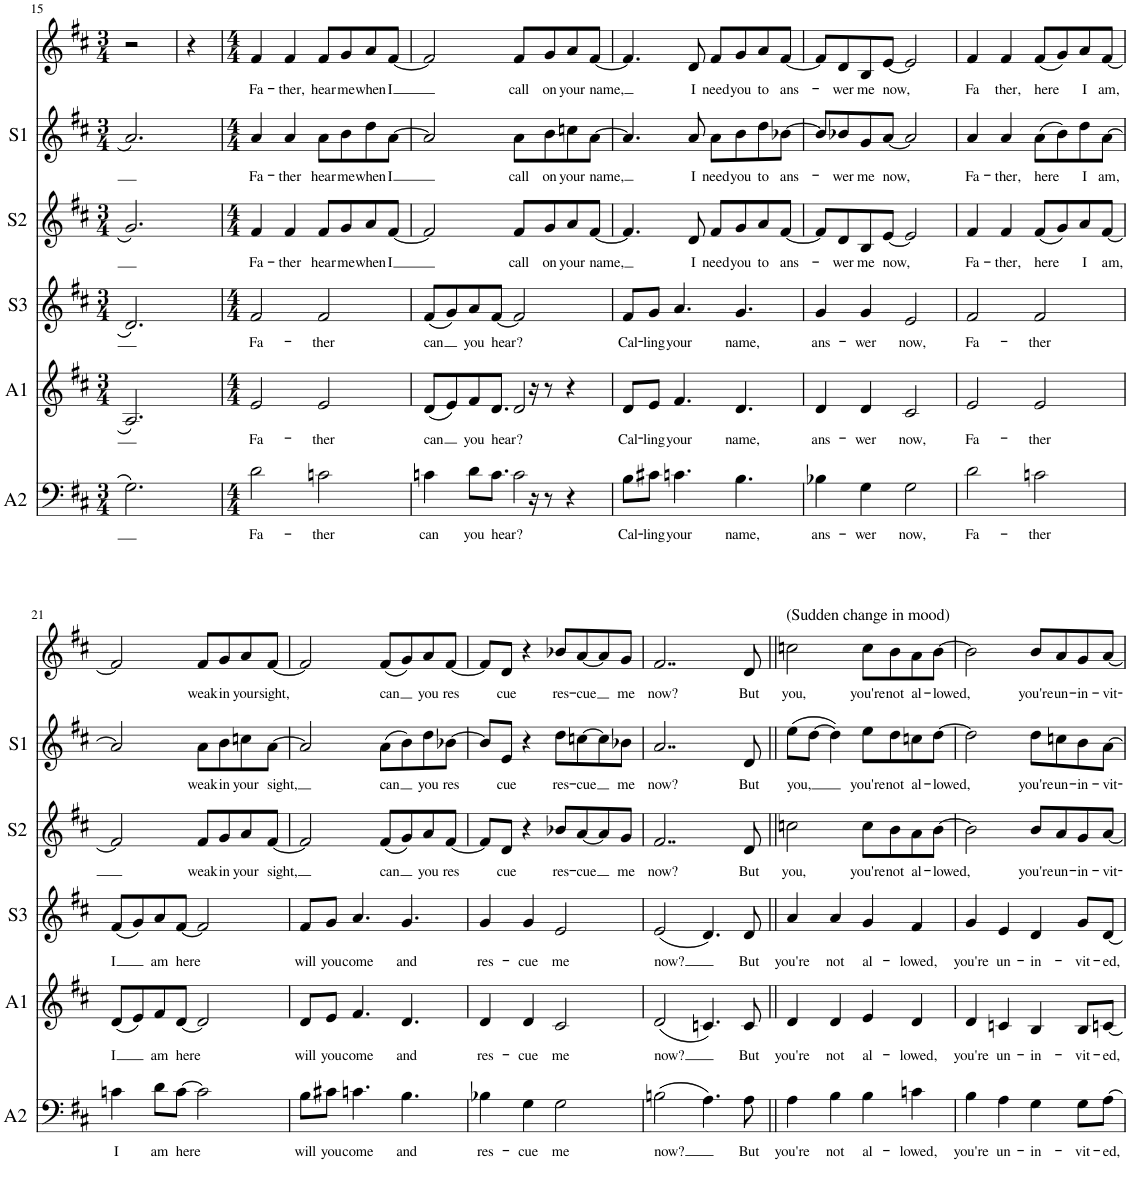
**kern	**text	**kern	**text	**kern	**text	**kern	**text	**kern	**text	**kern	**text
*part6	*part6	*part5	*part5	*part4	*part4	*part3	*part3	*part2	*part2	*part1	*part1
*staff6	*staff6	*staff5	*staff5	*staff4	*staff4	*staff3	*staff3	*staff2	*staff2	*staff1	*staff1
*I"Alto 2	*	*I"Alto 1	*	*I"Soprano 3	*	*I"Soprano 2	*	*I"Soprano 1	*	*I"Solo	*
*I'A2	*	*I'A1	*	*I'S3	*	*I'S2	*	*I'S1	*	*	*
!!LO:PB:g=z
*clefF4	*	*clefG2	*	*clefG2	*	*clefG2	*	*clefG2	*	*clefG2	*
*k[f#c#]	*	*k[f#c#]	*	*k[f#c#]	*	*k[f#c#]	*	*k[f#c#]	*	*k[f#c#]	*
*M3/4	*	*M3/4	*	*M3/4	*	*M3/4	*	*M3/4	*	*M3/4	*
=15	=15	=15	=15	=15	=15	=15	=15	=15	=15	=15	=15
2.G\	.	2.A/	.	2.d/	.	2.g/	.	2.a/	.	2r	.
.	.	.	.	.	.	.	.	.	.	4r	.
=16	=16	=16	=16	=16	=16	=16	=16	=16	=16	=16	=16
*M4/4	*	*M4/4	*	*M4/4	*	*M4/4	*	*M4/4	*	*M4/4	*
!	!LO:LY:b	!	!LO:LY:b	!	!LO:LY:b	!	!LO:LY:b	!	!LO:LY:b	!	!LO:LY:b
2d\	Fa-	2e/	Fa-	2f#/	Fa-	4f#/	Fa-	4a/	Fa-	4f#/	Fa-
!	!	!	!	!	!	!	!LO:LY:b	!	!LO:LY:b	!	!LO:LY:b
.	.	.	.	.	.	4f#/	ther	4a/	ther	4f#/	-ther,
!	!LO:LY:b	!	!LO:LY:b	!	!LO:LY:b	!	!LO:LY:b	!	!LO:LY:b	!	!LO:LY:b
2cn\	ther	2e/	ther	2f#/	ther	8f#/L	hear	8a\L	hear	8f#/L	hear
!	!	!	!	!	!	!	!LO:LY:b	!	!LO:LY:b	!	!LO:LY:b
.	.	.	.	.	.	8g/	me	8b\	me	8g/	me
!	!	!	!	!	!	!	!LO:LY:b	!	!LO:LY:b	!	!LO:LY:b
.	.	.	.	.	.	8a/	when	8dd\	when	8a/	when
!	!	!	!	!	!	!	!LO:LY:b	!	!LO:LY:b	!	!LO:LY:b
.	.	.	.	.	.	[8f#/J	I	[8a\J	I	[8f#/J	I
=17	=17	=17	=17	=17	=17	=17	=17	=17	=17	=17	=17
!	!LO:LY:b	!	!LO:LY:b	!	!LO:LY:b	!	!	!	!	!	!
4cn\	can	(8d/L	can	(8f#/L	can	2f#/]	.	2a/]	.	2f#/]	.
.	.	8e/)	.	8g/)	.	.	.	.	.	.	.
!	!LO:LY:b	!	!LO:LY:b	!	!LO:LY:b	!	!	!	!	!	!
8d\L	you	8f#/	you	8a/	you	.	.	.	.	.	.
!	!LO:LY:b	!	!LO:LY:b	!	!LO:LY:b	!	!	!	!	!	!
8.c\J	hear?	8.d/J	hear?	[8f#/J	hear?	.	.	.	.	.	.
!	!	!	!	!	!	!	!LO:LY:b	!	!LO:LY:b	!	!LO:LY:b
.	.	.	.	2f#/]	.	8f#/L	call	8a\L	call	8f#/L	call
2c\	.	2d/	.	.	.	.	.	.	.	.	.
!	!	!	!	!	!	!	!LO:LY:b	!	!LO:LY:b	!	!LO:LY:b
.	.	.	.	.	.	8g/	on	8b\	on	8g/	on
!	!	!	!	!	!	!	!LO:LY:b	!	!LO:LY:b	!	!LO:LY:b
.	.	.	.	.	.	8a/	your	8ccn\	your	8a/	your
!	!	!	!	!	!	!	!LO:LY:b	!	!LO:LY:b	!	!LO:LY:b
.	.	.	.	.	.	[8f#/J	name,	[8a\J	name,	[8f#/J	name,
.	.	.	.	2ryy	.	2ryy	.	2ryy	.	2ryy	.
16r	.	16r	.	.	.	.	.	.	.	.	.
8r	.	8r	.	.	.	.	.	.	.	.	.
4r	.	4r	.	.	.	.	.	.	.	.	.
=18	=18	=18	=18	=18	=18	=18	=18	=18	=18	=18	=18
!	!LO:LY:b	!	!LO:LY:b	!	!LO:LY:b	!	!	!	!	!	!
8B\L	Cal-	8d/L	Cal-	8f#/L	Cal-	4.f#/]	.	4.a/]	.	4.f#/]	.
!	!LO:LY:b	!	!LO:LY:b	!	!LO:LY:b	!	!	!	!	!	!
8c#X\J	-ling	8e/J	-ling	8g/J	-ling	.	.	.	.	.	.
!	!LO:LY:b	!	!LO:LY:b	!	!LO:LY:b	!	!	!	!	!	!
4.cn\	your	4.f#/	your	4.a/	your	.	.	.	.	.	.
!	!	!	!	!	!	!	!LO:LY:b	!	!LO:LY:b	!	!LO:LY:b
.	.	.	.	.	.	8d/	I	8a/	I	8d/	I
!	!	!	!	!	!	!	!LO:LY:b	!	!LO:LY:b	!	!LO:LY:b
.	.	.	.	.	.	8f#/L	need	8a\L	need	8f#/L	need
!	!LO:LY:b	!	!LO:LY:b	!	!LO:LY:b	!	!LO:LY:b	!	!LO:LY:b	!	!LO:LY:b
4.B\	name,	4.d/	name,	4.g/	name,	8g/	you	8b\	you	8g/	you
!	!	!	!	!	!	!	!LO:LY:b	!	!LO:LY:b	!	!LO:LY:b
.	.	.	.	.	.	8a/	to	8dd\	to	8a/	to
!	!	!	!	!	!	!	!LO:LY:b	!	!LO:LY:b	!	!LO:LY:b
.	.	.	.	.	.	[8f#/J	ans-	[8b-X\J	ans-	[8f#/J	ans-
=19	=19	=19	=19	=19	=19	=19	=19	=19	=19	=19	=19
!	!LO:LY:b	!	!LO:LY:b	!	!LO:LY:b	!	!	!	!	!	!
4B-X\	ans-	4d/	ans-	4g/	ans-	8f#/L]	.	8b-/L]	.	8f#/L]	.
!	!	!	!	!	!	!	!LO:LY:b	!	!LO:LY:b	!	!LO:LY:b
.	.	.	.	.	.	8d/	-wer	8b-X/	-wer	8d/	-wer
!	!LO:LY:b	!	!LO:LY:b	!	!LO:LY:b	!	!LO:LY:b	!	!LO:LY:b	!	!LO:LY:b
4G\	-wer	4d/	-wer	4g/	-wer	8B/	me	8g/	me	8B/	me
!	!	!	!	!	!	!	!LO:LY:b	!	!LO:LY:b	!	!LO:LY:b
.	.	.	.	.	.	[8e/J	now,	[8a/J	now,	[8e/J	now,
!	!LO:LY:b	!	!LO:LY:b	!	!LO:LY:b	!	!	!	!	!	!
2G\	now,	2c#/	now,	2e/	now,	2e/]	.	2a/]	.	2e/]	.
=20	=20	=20	=20	=20	=20	=20	=20	=20	=20	=20	=20
!	!LO:LY:b	!	!LO:LY:b	!	!LO:LY:b	!	!LO:LY:b	!	!LO:LY:b	!	!LO:LY:b
2d\	Fa-	2e/	Fa-	2f#/	Fa-	4f#/	Fa-	4a/	Fa-	4f#/	Fa
!	!	!	!	!	!	!	!LO:LY:b	!	!LO:LY:b	!	!LO:LY:b
.	.	.	.	.	.	4f#/	-ther,	4a/	-ther,	4f#/	-ther,
!	!LO:LY:b	!	!LO:LY:b	!	!LO:LY:b	!	!LO:LY:b	!	!LO:LY:b	!	!LO:LY:b
2cn\	ther	2e/	ther	2f#/	ther	(8f#/L	here	(8a\L	here	(8f#/L	here
.	.	.	.	.	.	8g/)	.	8b\)	.	8g/)	.
!	!	!	!	!	!	!	!LO:LY:b	!	!LO:LY:b	!	!LO:LY:b
.	.	.	.	.	.	8a/	I	8dd\	I	8a/	I
!	!	!	!	!	!	!	!LO:LY:b	!	!LO:LY:b	!	!LO:LY:b
.	.	.	.	.	.	[8f#/J	am,	[8a\J	am,	[8f#/J	am,
!!LO:LB:g=z
=21	=21	=21	=21	=21	=21	=21	=21	=21	=21	=21	=21
!	!LO:LY:b	!	!LO:LY:b	!	!LO:LY:b	!	!	!	!	!	!
4cn\	I	(8d/L	I	(8f#/L	I	2f#/]	.	2a/]	.	2f#/]	.
.	.	8e/)	.	8g/)	.	.	.	.	.	.	.
!	!LO:LY:b	!	!LO:LY:b	!	!LO:LY:b	!	!	!	!	!	!
8d\L	am	8f#/	am	8a/	am	.	.	.	.	.	.
!	!LO:LY:b	!	!LO:LY:b	!	!LO:LY:b	!	!	!	!	!	!
[8c\J	here	[8d/J	here	[8f#/J	here	.	.	.	.	.	.
!	!	!	!	!	!	!	!LO:LY:b	!	!LO:LY:b	!	!LO:LY:b
2c\]	.	2d/]	.	2f#/]	.	8f#/L	weak	8a\L	weak	8f#/L	weak
!	!	!	!	!	!	!	!LO:LY:b	!	!LO:LY:b	!	!LO:LY:b
.	.	.	.	.	.	8g/	in	8b\	in	8g/	in
!	!	!	!	!	!	!	!LO:LY:b	!	!LO:LY:b	!	!LO:LY:b
.	.	.	.	.	.	8a/	your	8ccn\	your	8a/	your
!	!	!	!	!	!	!	!LO:LY:b	!	!LO:LY:b	!	!LO:LY:b
.	.	.	.	.	.	[8f#/J	sight,	[8a\J	sight,	[8f#/J	sight,
=22	=22	=22	=22	=22	=22	=22	=22	=22	=22	=22	=22
!	!LO:LY:b	!	!LO:LY:b	!	!LO:LY:b	!	!	!	!	!	!
8B\L	will	8d/L	will	8f#/L	will	2f#/]	.	2a/]	.	2f#/]	.
!	!LO:LY:b	!	!LO:LY:b	!	!LO:LY:b	!	!	!	!	!	!
8c#X\J	you	8e/J	you	8g/J	you	.	.	.	.	.	.
!	!LO:LY:b	!	!LO:LY:b	!	!LO:LY:b	!	!	!	!	!	!
4.cn\	come	4.f#/	come	4.a/	come	.	.	.	.	.	.
!	!	!	!	!	!	!	!LO:LY:b	!	!LO:LY:b	!	!LO:LY:b
.	.	.	.	.	.	(8f#/L	can	(8a\L	can	(8f#/L	can
!	!LO:LY:b	!	!LO:LY:b	!	!LO:LY:b	!	!	!	!	!	!
4.B\	and	4.d/	and	4.g/	and	8g/)	.	8b\)	.	8g/)	.
!	!	!	!	!	!	!	!LO:LY:b	!	!LO:LY:b	!	!LO:LY:b
.	.	.	.	.	.	8a/	you	8dd\	you	8a/	you
!	!	!	!	!	!	!	!LO:LY:b	!	!LO:LY:b	!	!LO:LY:b
.	.	.	.	.	.	[8f#/J	res	[8b-X\J	res	[8f#/J	res
=23	=23	=23	=23	=23	=23	=23	=23	=23	=23	=23	=23
!	!LO:LY:b	!	!LO:LY:b	!	!LO:LY:b	!	!	!	!	!	!
4B-X\	res-	4d/	res-	4g/	res-	8f#/L]	.	8b-/L]	.	8f#/L]	.
!	!	!	!	!	!	!	!LO:LY:b	!	!LO:LY:b	!	!LO:LY:b
.	.	.	.	.	.	8d/J	cue	8e/J	cue	8d/J	cue
!	!LO:LY:b	!	!LO:LY:b	!	!LO:LY:b	!	!	!	!	!	!
4G\	cue	4d/	cue	4g/	cue	4r	.	4r	.	4r	.
!	!LO:LY:b	!	!LO:LY:b	!	!LO:LY:b	!	!LO:LY:b	!	!LO:LY:b	!	!LO:LY:b
2G\	me	2c#/	me	2e/	me	8b-X/L	res-	8dd\L	res-	8b-X/L	res-
!	!	!	!	!	!	!	!LO:LY:b	!	!LO:LY:b	!	!LO:LY:b
.	.	.	.	.	.	[8a/	-cue	[8ccn\	-cue	[8a/	-cue
.	.	.	.	.	.	8a/]	.	8cc\]	.	8a/]	.
!	!	!	!	!	!	!	!LO:LY:b	!	!LO:LY:b	!	!LO:LY:b
.	.	.	.	.	.	8g/J	me	8b-X\J	me	8g/J	me
=24	=24	=24	=24	=24	=24	=24	=24	=24	=24	=24	=24
!	!LO:LY:b	!	!LO:LY:b	!	!LO:LY:b	!	!LO:LY:b	!	!LO:LY:b	!	!LO:LY:b
(2Bn\	now?	(2d/	now?	(2e/	now?	2..f#/	now?	2..a/	now?	2..f#/	now?
4.A\)	.	4.cn/)	.	4.d/)	.	.	.	.	.	.	.
!	!LO:LY:b	!	!LO:LY:b	!	!LO:LY:b	!	!LO:LY:b	!	!LO:LY:b	!	!LO:LY:b
8A\	But	8c/	But	8d/	But	8d/	But	8d/	But	8d/	But
=25||	=25||	=25||	=25||	=25||	=25||	=25||	=25||	=25||	=25||	=25||	=25||
!	!	!	!	!	!	!	!	!	!	!LO:TX:a:t=(Sudden change in mood)	!
!	!LO:LY:b	!	!LO:LY:b	!	!LO:LY:b	!	!LO:LY:b	!	!LO:LY:b	!	!LO:LY:b
4A\	you're	4d/	you're	4a/	you're	2ccn\	you,	(8ee\L	you,	2ccn\	you,
.	.	.	.	.	.	.	.	[8dd\J	.	.	.
!	!LO:LY:b	!	!LO:LY:b	!	!LO:LY:b	!	!	!	!	!	!
4B\	not	4d/	not	4a/	not	.	.	4dd\])	.	.	.
!	!LO:LY:b	!	!LO:LY:b	!	!LO:LY:b	!	!LO:LY:b	!	!LO:LY:b	!	!LO:LY:b
4B\	al-	4e/	al-	4g/	al-	8cc\L	you're	8ee\L	you're	8cc\L	you're
!	!	!	!	!	!	!	!LO:LY:b	!	!LO:LY:b	!	!LO:LY:b
.	.	.	.	.	.	8b\	not	8dd\	not	8b\	not
!	!LO:LY:b	!	!LO:LY:b	!	!LO:LY:b	!	!LO:LY:b	!	!LO:LY:b	!	!LO:LY:b
4cn\	-lowed,	4d/	-lowed,	4f#/	-lowed,	8a\	al-	8ccn\	al-	8a\	al-
!	!	!	!	!	!	!	!LO:LY:b	!	!LO:LY:b	!	!LO:LY:b
.	.	.	.	.	.	[8b\J	-lowed,	[8dd\J	-lowed,	[8b\J	-lowed,
=26	=26	=26	=26	=26	=26	=26	=26	=26	=26	=26	=26
!	!LO:LY:b	!	!LO:LY:b	!	!LO:LY:b	!	!	!	!	!	!
4B\	you're	4d/	you're	4g/	you're	2b\]	.	2dd\]	.	2b\]	.
!	!LO:LY:b	!	!LO:LY:b	!	!LO:LY:b	!	!	!	!	!	!
4A\	un-	4cn/	un-	4e/	un-	.	.	.	.	.	.
!	!LO:LY:b	!	!LO:LY:b	!	!LO:LY:b	!	!LO:LY:b	!	!LO:LY:b	!	!LO:LY:b
4G\	-in-	4B/	-in-	4d/	-in-	8b/L	you're	8dd\L	you're	8b/L	you're
!	!	!	!	!	!	!	!LO:LY:b	!	!LO:LY:b	!	!LO:LY:b
.	.	.	.	.	.	8a/	un-	8ccn\	un-	8a/	un-
!	!LO:LY:b	!	!LO:LY:b	!	!LO:LY:b	!	!LO:LY:b	!	!LO:LY:b	!	!LO:LY:b
8G\L	-vit-	8B/L	-vit-	8g/L	-vit-	8g/	-in-	8b\	-in-	8g/	-in-
!	!LO:LY:b	!	!LO:LY:b	!	!LO:LY:b	!	!LO:LY:b	!	!LO:LY:b	!	!LO:LY:b
[8A\J	-ed,	[8cn/J	-ed,	[8d/J	-ed,	[8a/J	-vit-	[8a\J	-vit-	[8a/J	-vit-
=	=	=	=	=	=	=	=	=	=	=	=
*-	*-	*-	*-	*-	*-	*-	*-	*-	*-	*-	*-
